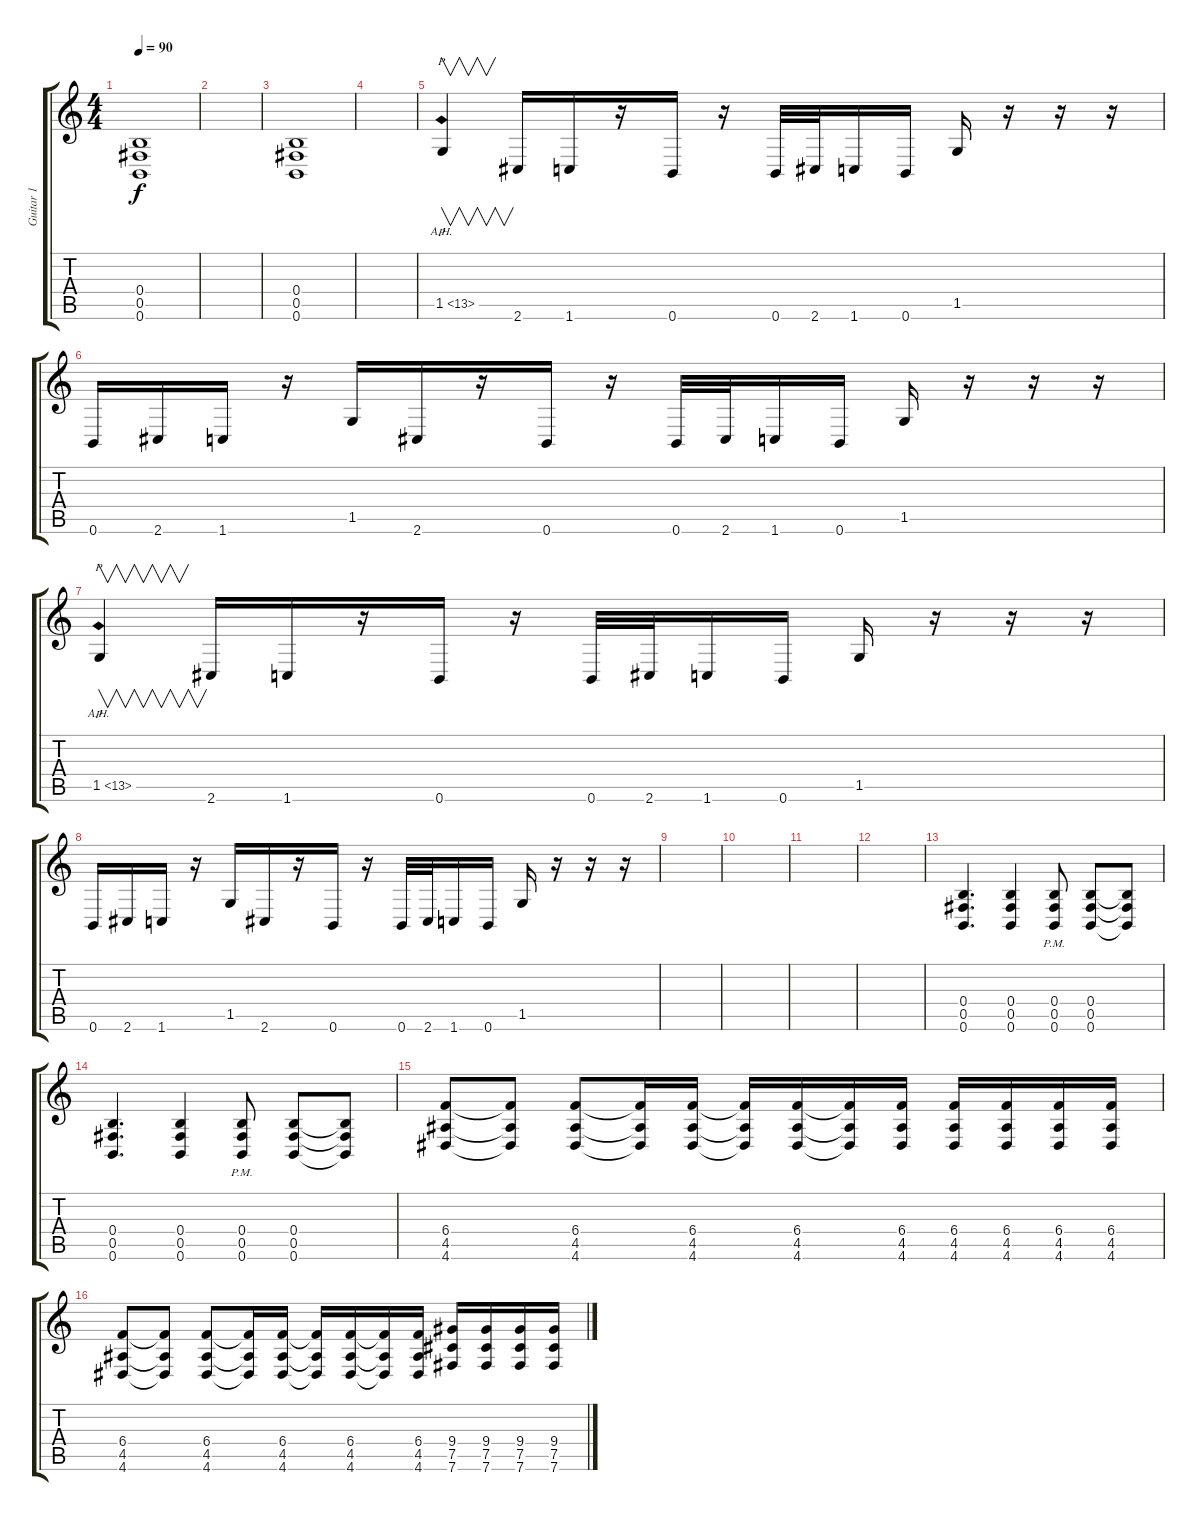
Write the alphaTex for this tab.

\track ("Guitar 1" "Guitar 1") {instrument distortionguitar}
\staff {score tabs}
\tuning (Db4 Ab3 E3 B2 Gb2 B1) {hide}
\ts (4 4)
\tempo 90
\clef g2
\ks c
(0.4 0.5 0.6).1{dy f} |
|
(0.4 0.5 0.6).1 |
|
1.5{ah 12}.4{v p} 2.6.16 1.6.16 r.16 0.6.16 r.16 0.6.32 2.6.32 1.6.16 0.6.16 1.5.16 r.16 r.16 r.16 |
0.6.16 2.6.16 1.6.16 r.16 1.5.16 2.6.16 r.16 0.6.16 r.16 0.6.32 2.6.32 1.6.16 0.6.16 1.5.16 r.16 r.16 r.16 |
1.5{ah 12}.4{v p} 2.6.16 1.6.16 r.16 0.6.16 r.16 0.6.32 2.6.32 1.6.16 0.6.16 1.5.16 r.16 r.16 r.16 |
0.6.16 2.6.16 1.6.16 r.16 1.5.16 2.6.16 r.16 0.6.16 r.16 0.6.32 2.6.32 1.6.16 0.6.16 1.5.16 r.16 r.16 r.16 |
|
|
|
|
(0.4 0.5 0.6).4{d} (0.4 0.5 0.6).4 (0.4 0.5 0.6{pm}).8 (0.4 0.5 0.6).8 (0.4{t} 0.5{t} 0.6{t}).8 |
(0.4 0.5 0.6).4{d} (0.4 0.5 0.6).4 (0.4 0.5 0.6{pm}).8 (0.4 0.5 0.6).8 (0.4{t} 0.5{t} 0.6{t}).8 |
(6.4 4.5 4.6).8 (6.4{t} 4.5{t} 4.6{t}).8 (6.4 4.5 4.6).8 (6.4{t} 4.5{t} 4.6{t}).16 (6.4 4.5 4.6).16 (6.4{t} 4.5{t} 4.6{t}).16 (6.4 4.5 4.6).16 (6.4{t} 4.5{t} 4.6{t}).16 (6.4 4.5 4.6).16 (6.4 4.5 4.6).16 (6.4 4.5 4.6).16 (6.4 4.5 4.6).16 (6.4 4.5 4.6).16 |
(6.4 4.5 4.6).8 (6.4{t} 4.5{t} 4.6{t}).8 (6.4 4.5 4.6).8 (6.4{t} 4.5{t} 4.6{t}).16 (6.4 4.5 4.6).16 (6.4{t} 4.5{t} 4.6{t}).16 (6.4 4.5 4.6).16 (6.4{t} 4.5{t} 4.6{t}).16 (6.4 4.5 4.6).16 (9.4 7.5 7.6).16 (9.4 7.5 7.6).16 (9.4 7.5 7.6).16 (9.4 7.5 7.6).16
